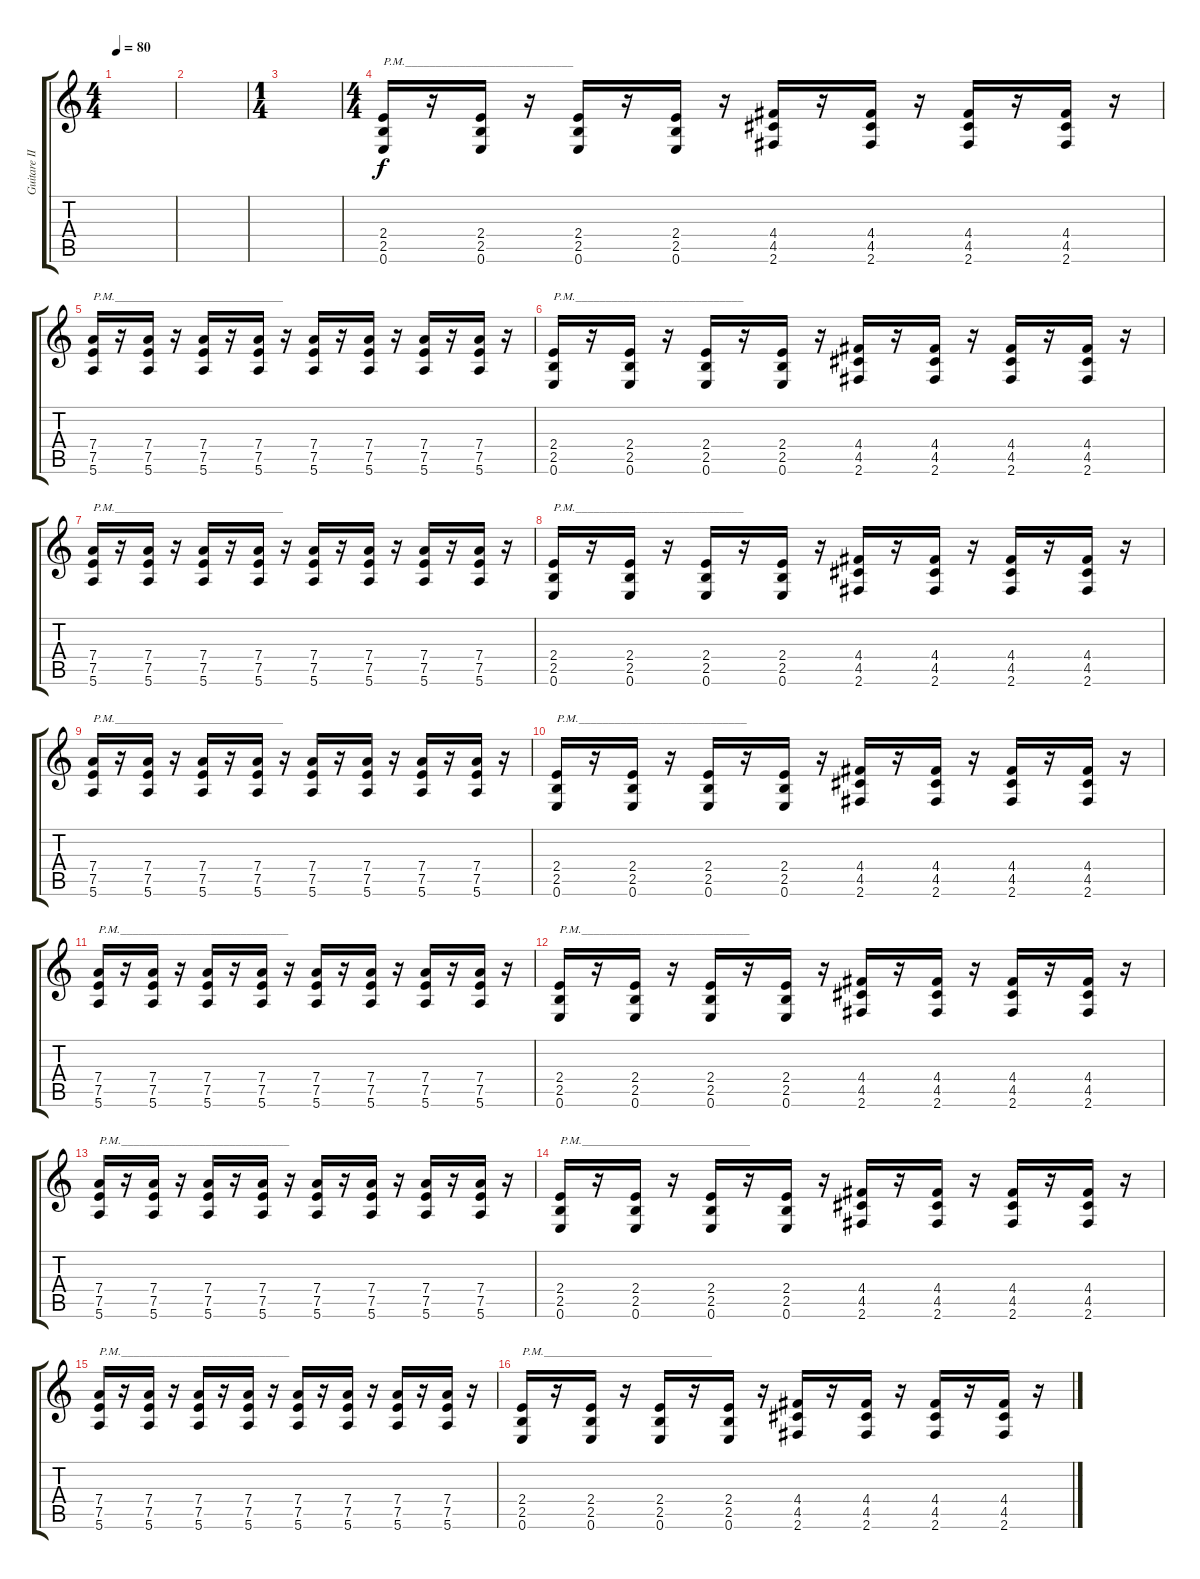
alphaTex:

\track ("Guitare III" "Guitare II") {instrument distortionguitar}
\staff {score tabs}
\tuning (E4 B3 G3 D3 A2 E2) {hide}
\ts (4 4)
\tempo 80
\clef g2
\ks c
|
|
\ts (1 4)
|
\ts (4 4)
(2.4 2.5 0.6).16{txt "P.M.____________________________" volume 10} r.16 (2.4 2.5 0.6).16 r.16 (2.4 2.5 0.6).16 r.16 (2.4 2.5 0.6).16 r.16 (4.4 4.5 2.6).16 r.16 (4.4 4.5 2.6).16 r.16 (4.4 4.5 2.6).16 r.16 (4.4 4.5 2.6).16 r.16 |
(7.4 7.5 5.6).16{txt "P.M.____________________________"} r.16 (7.4 7.5 5.6).16 r.16 (7.4 7.5 5.6).16 r.16 (7.4 7.5 5.6).16 r.16 (7.4 7.5 5.6).16 r.16 (7.4 7.5 5.6).16 r.16 (7.4 7.5 5.6).16 r.16 (7.4 7.5 5.6).16 r.16 |
(2.4 2.5 0.6).16{txt "P.M.____________________________" volume 10} r.16 (2.4 2.5 0.6).16 r.16 (2.4 2.5 0.6).16 r.16 (2.4 2.5 0.6).16 r.16 (4.4 4.5 2.6).16 r.16 (4.4 4.5 2.6).16 r.16 (4.4 4.5 2.6).16 r.16 (4.4 4.5 2.6).16 r.16 |
(7.4 7.5 5.6).16{txt "P.M.____________________________"} r.16 (7.4 7.5 5.6).16 r.16 (7.4 7.5 5.6).16 r.16 (7.4 7.5 5.6).16 r.16 (7.4 7.5 5.6).16 r.16 (7.4 7.5 5.6).16 r.16 (7.4 7.5 5.6).16 r.16 (7.4 7.5 5.6).16 r.16 |
(2.4 2.5 0.6).16{txt "P.M.____________________________" volume 10} r.16 (2.4 2.5 0.6).16 r.16 (2.4 2.5 0.6).16 r.16 (2.4 2.5 0.6).16 r.16 (4.4 4.5 2.6).16 r.16 (4.4 4.5 2.6).16 r.16 (4.4 4.5 2.6).16 r.16 (4.4 4.5 2.6).16 r.16 |
(7.4 7.5 5.6).16{txt "P.M.____________________________"} r.16 (7.4 7.5 5.6).16 r.16 (7.4 7.5 5.6).16 r.16 (7.4 7.5 5.6).16 r.16 (7.4 7.5 5.6).16 r.16 (7.4 7.5 5.6).16 r.16 (7.4 7.5 5.6).16 r.16 (7.4 7.5 5.6).16 r.16 |
(2.4 2.5 0.6).16{txt "P.M.____________________________" volume 10} r.16 (2.4 2.5 0.6).16 r.16 (2.4 2.5 0.6).16 r.16 (2.4 2.5 0.6).16 r.16 (4.4 4.5 2.6).16 r.16 (4.4 4.5 2.6).16 r.16 (4.4 4.5 2.6).16 r.16 (4.4 4.5 2.6).16 r.16 |
(7.4 7.5 5.6).16{txt "P.M.____________________________"} r.16 (7.4 7.5 5.6).16 r.16 (7.4 7.5 5.6).16 r.16 (7.4 7.5 5.6).16 r.16 (7.4 7.5 5.6).16 r.16 (7.4 7.5 5.6).16 r.16 (7.4 7.5 5.6).16 r.16 (7.4 7.5 5.6).16 r.16 |
(2.4 2.5 0.6).16{txt "P.M.____________________________" volume 10} r.16 (2.4 2.5 0.6).16 r.16 (2.4 2.5 0.6).16 r.16 (2.4 2.5 0.6).16 r.16 (4.4 4.5 2.6).16 r.16 (4.4 4.5 2.6).16 r.16 (4.4 4.5 2.6).16 r.16 (4.4 4.5 2.6).16 r.16 |
(7.4 7.5 5.6).16{txt "P.M.____________________________"} r.16 (7.4 7.5 5.6).16 r.16 (7.4 7.5 5.6).16 r.16 (7.4 7.5 5.6).16 r.16 (7.4 7.5 5.6).16 r.16 (7.4 7.5 5.6).16 r.16 (7.4 7.5 5.6).16 r.16 (7.4 7.5 5.6).16 r.16 |
(2.4 2.5 0.6).16{txt "P.M.____________________________" volume 10} r.16 (2.4 2.5 0.6).16 r.16 (2.4 2.5 0.6).16 r.16 (2.4 2.5 0.6).16 r.16 (4.4 4.5 2.6).16 r.16 (4.4 4.5 2.6).16 r.16 (4.4 4.5 2.6).16 r.16 (4.4 4.5 2.6).16 r.16 |
(7.4 7.5 5.6).16{txt "P.M.____________________________"} r.16 (7.4 7.5 5.6).16 r.16 (7.4 7.5 5.6).16 r.16 (7.4 7.5 5.6).16 r.16 (7.4 7.5 5.6).16 r.16 (7.4 7.5 5.6).16 r.16 (7.4 7.5 5.6).16 r.16 (7.4 7.5 5.6).16 r.16 |
(2.4 2.5 0.6).16{txt "P.M.____________________________" volume 10} r.16 (2.4 2.5 0.6).16 r.16 (2.4 2.5 0.6).16 r.16 (2.4 2.5 0.6).16 r.16 (4.4 4.5 2.6).16 r.16 (4.4 4.5 2.6).16 r.16 (4.4 4.5 2.6).16 r.16 (4.4 4.5 2.6).16 r.16
